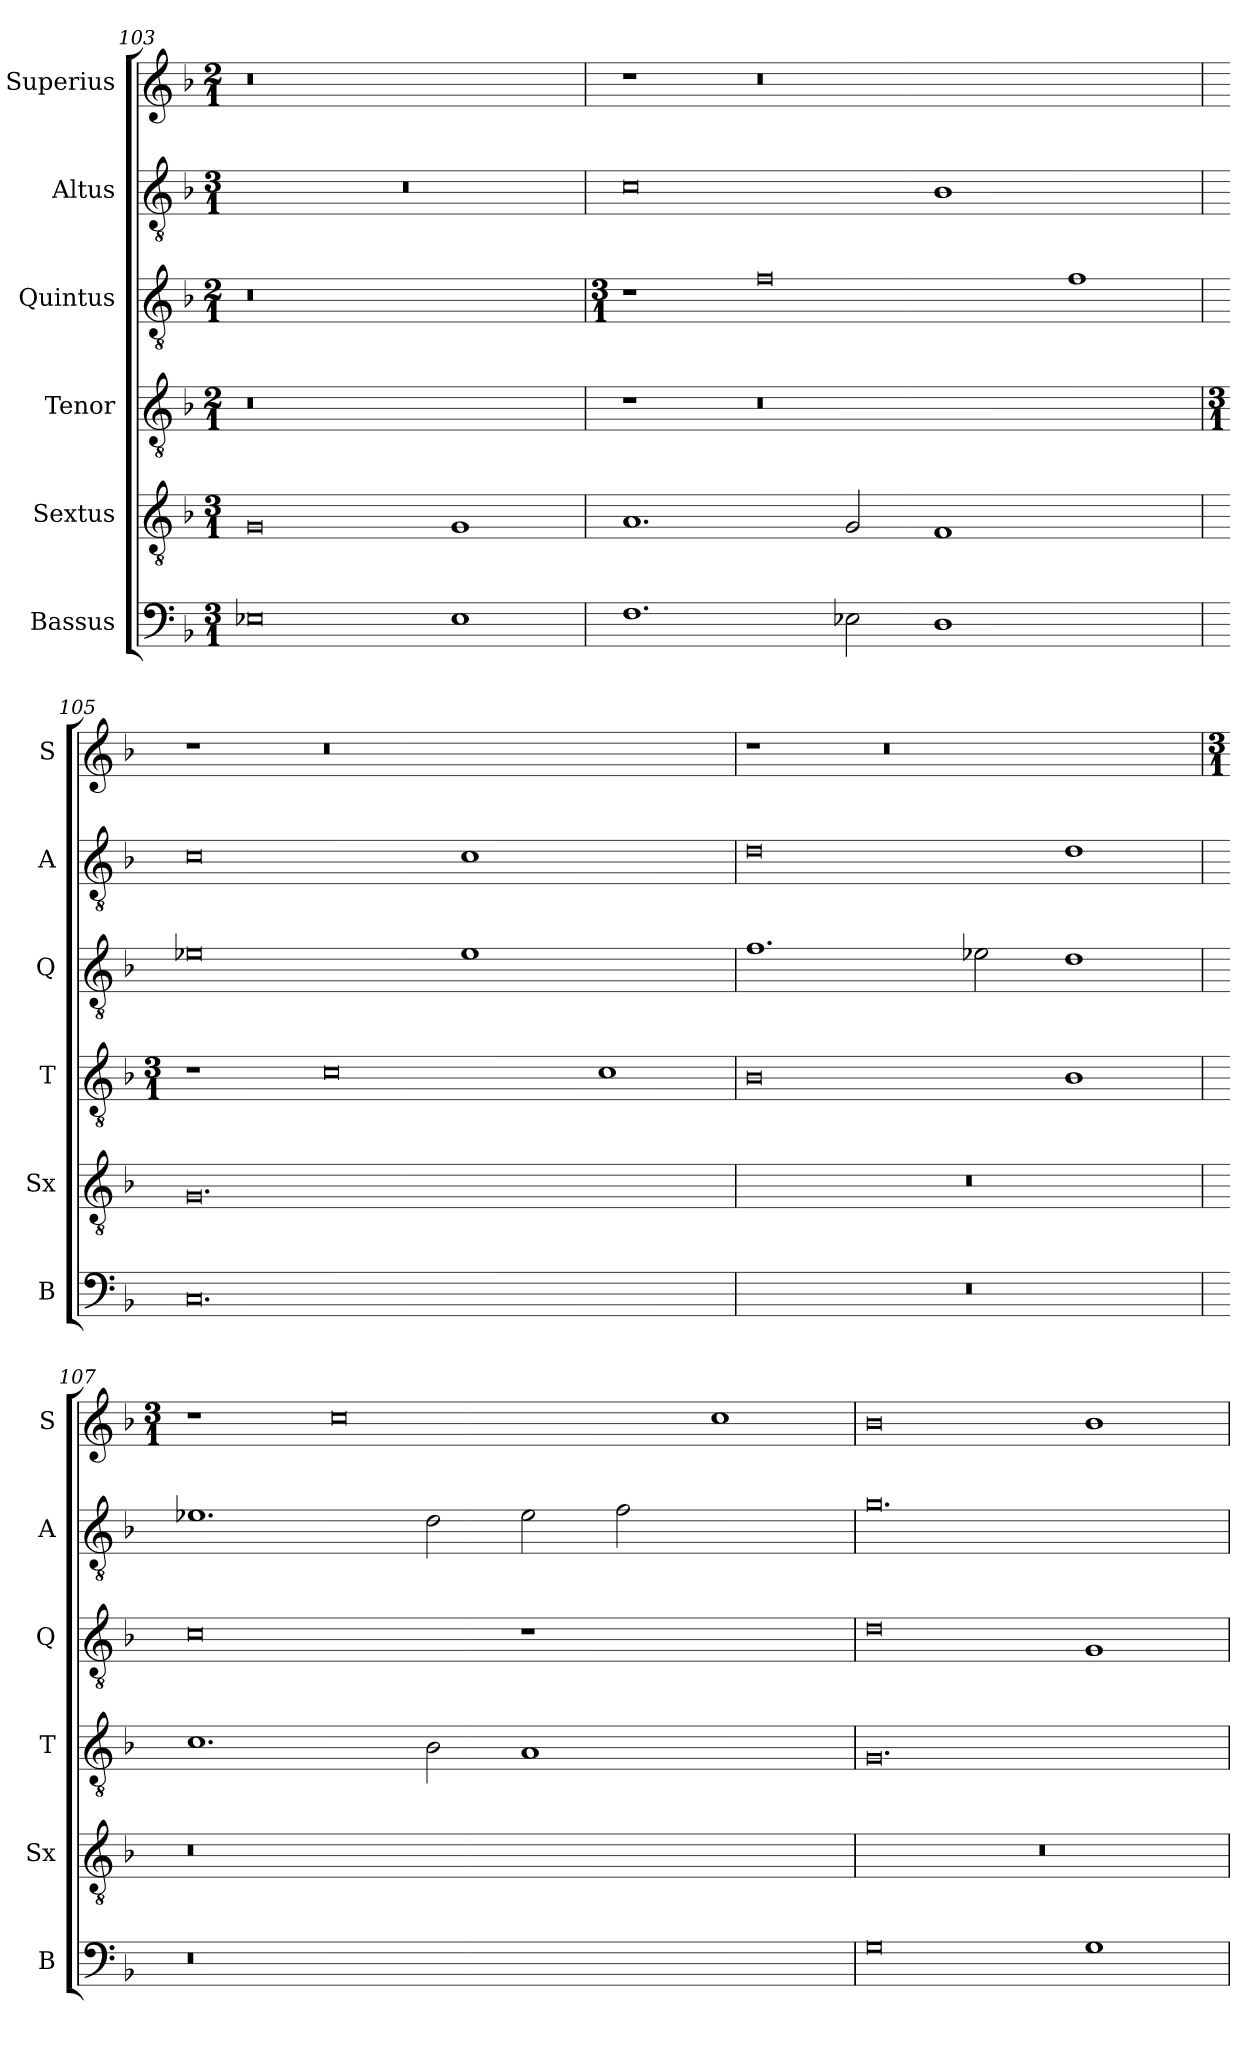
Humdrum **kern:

**kern	**kern	**kern	**kern	**kern	**kern
*part6	*part5	*part4	*part3	*part2	*part1
*staff6	*staff5	*staff4	*staff3	*staff2	*staff1
*I"Bassus	*I"Sextus	*I"Tenor	*I"Quintus	*I"Altus	*I"Superius
*I'B	*I'Sx	*I'T	*I'Q	*I'A	*I'S
*clefF4	*clefGv2	*clefGv2	*clefGv2	*clefGv2	*clefG2
*k[b-]	*k[b-]	*k[b-]	*k[b-]	*k[b-]	*k[b-]
*M3/1	*M3/1	*M2/1	*M2/1	*M3/1	*M2/1
=103	=103	=103	=103	=103	=103
0E-X	0G	0r	0r	0.r	0r
1E-	1G	1ryy	1ryy	.	1ryy
=104	=104	=104	=104	=104	=104
*	*	*	*M3/1	*	*
1.F	1.A	1r	1r	0c	1r
.	.	0r	0f	.	0r
2E-X\	2G/	.	.	.	.
1D	1F	.	.	1B-	.
1ryy	1ryy	1ryy	1f	1ryy	1ryy
=105	=105	=105	=105	=105	=105
*	*	*M3/1	*	*	*
0.C	0.G	1r	0e-X	0c	1r
.	.	0c	.	.	0r
.	.	.	1e-	1c	.
1ryy	1ryy	1c	1ryy	1ryy	1ryy
=106	=106	=106	=106	=106	=106
0.r	0.r	0B-	1.f	0d	1r
.	.	.	.	.	0r
.	.	.	2e-X\	.	.
.	.	1B-	1d	1d	.
=107	=107	=107	=107	=107	=107
*	*	*	*	*	*M3/1
0.r	0.r	1.c	0c	1.e-X	1r
.	.	.	.	.	0cc
.	.	2B-\	.	2d\	.
.	.	1A	1r	2e-\	.
.	.	.	.	2f\	.
1ryy	1ryy	1ryy	1ryy	1ryy	1cc
=108	=108	=108	=108	=108	=108
0G	0.r	0.G	0d	0.g	0b-
1G	.	.	1G	.	1b-
=	=	=	=	=	=
*-	*-	*-	*-	*-	*-
